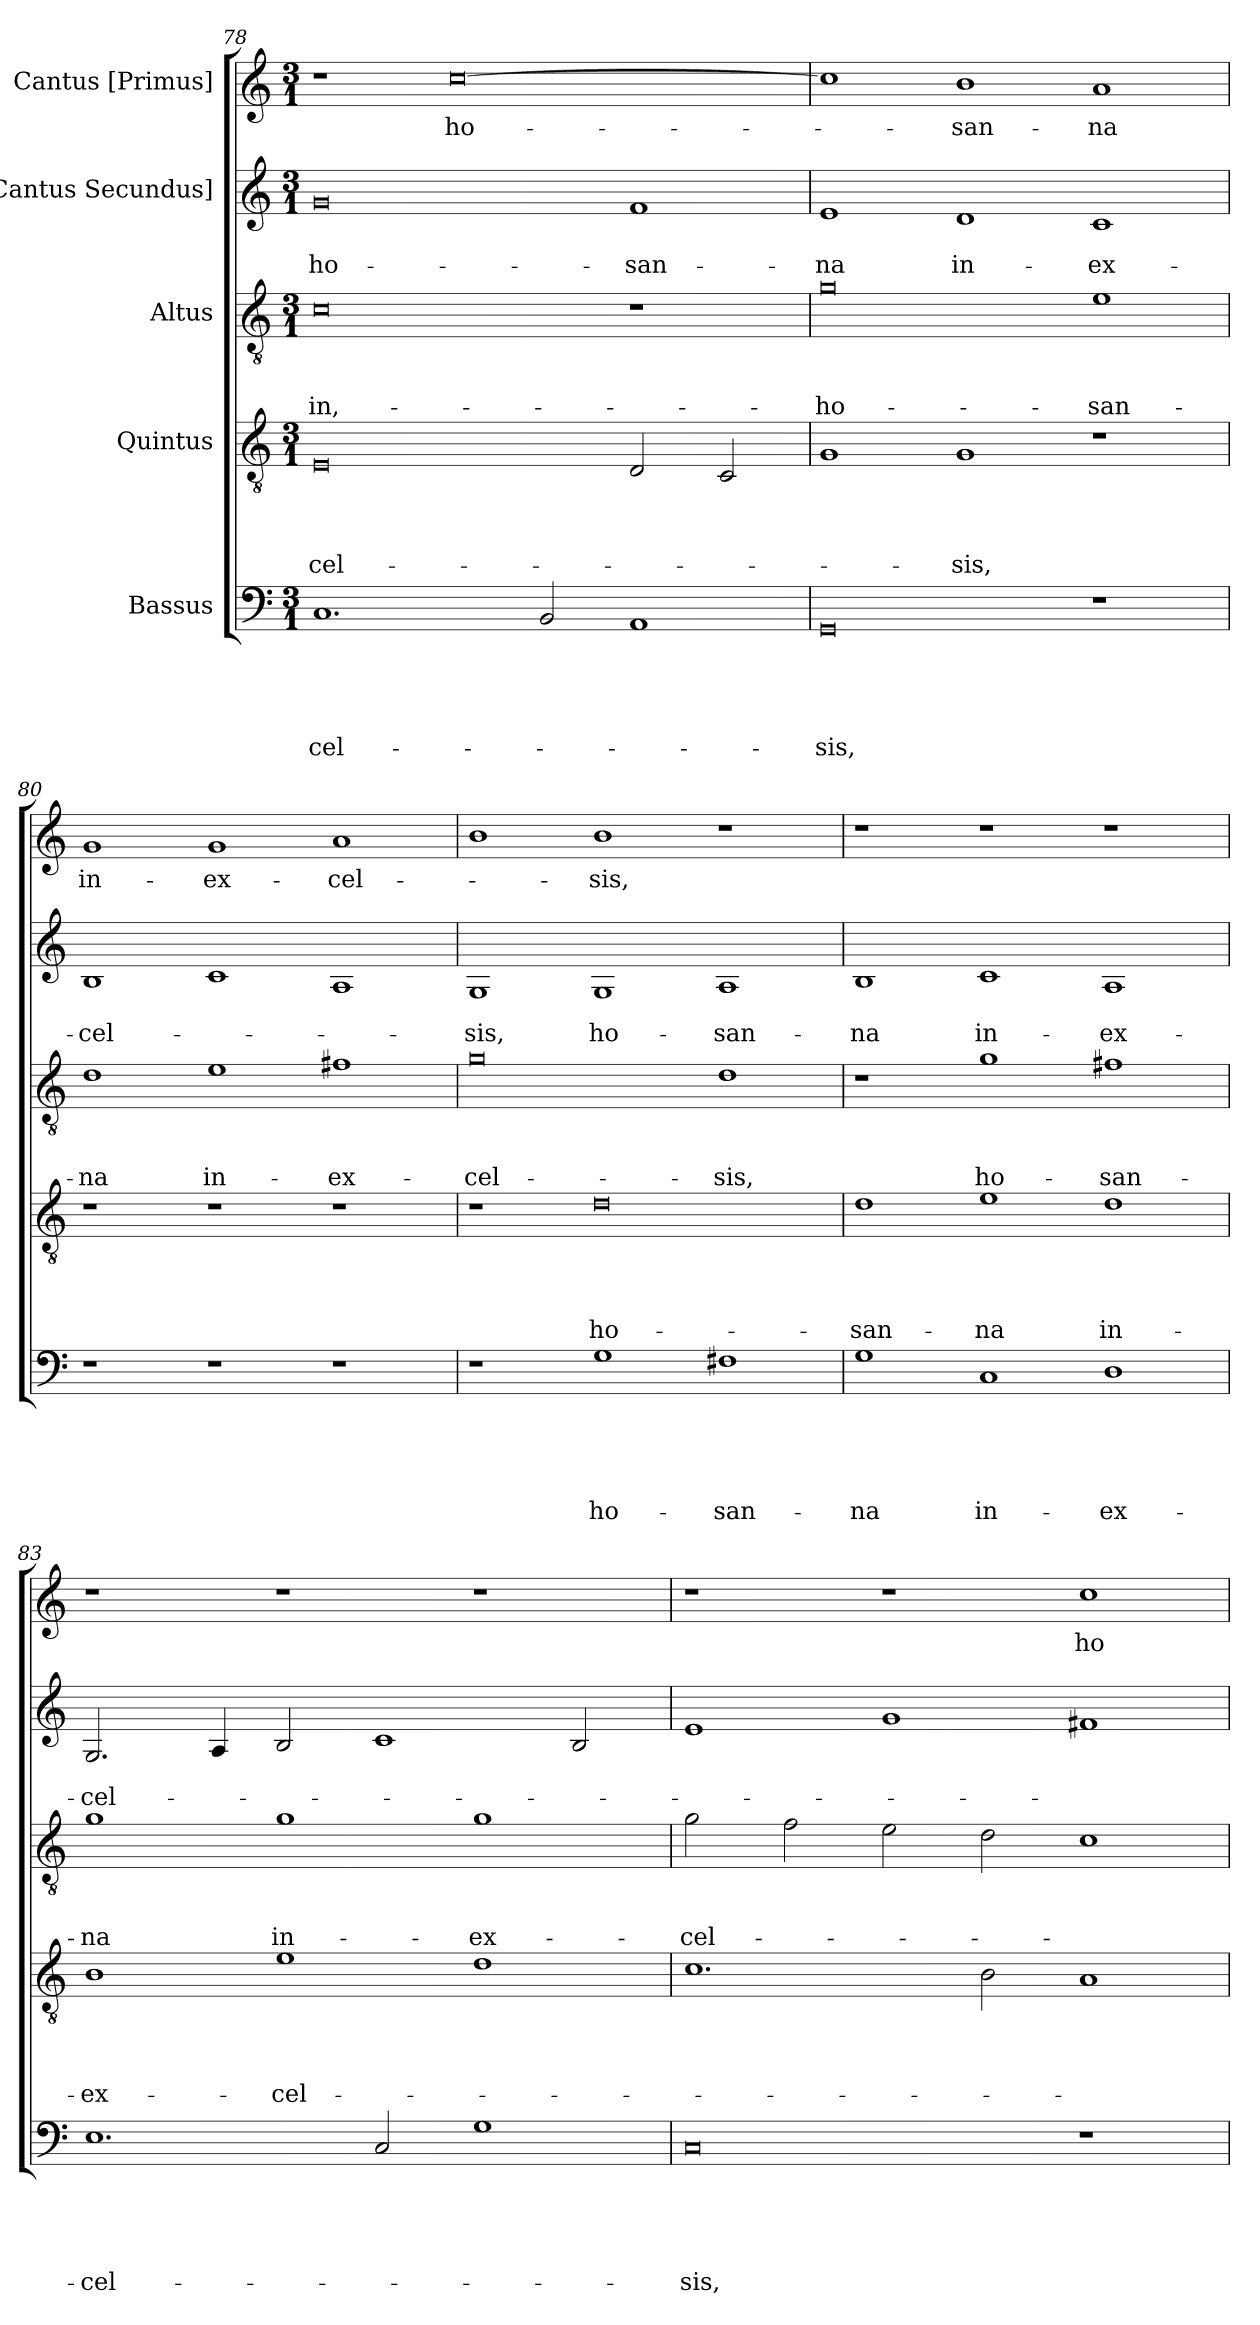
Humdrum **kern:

**kern	**text	**text	**text	**text	**text	**kern	**text	**text	**text	**text	**kern	**text	**text	**text	**kern	**text	**text	**kern	**text
*part5	*part5	*part5	*part5	*part5	*part5	*part4	*part4	*part4	*part4	*part4	*part3	*part3	*part3	*part3	*part2	*part2	*part2	*part1	*part1
*staff5	*staff5	*staff5	*staff5	*staff5	*staff5	*staff4	*staff4	*staff4	*staff4	*staff4	*staff3	*staff3	*staff3	*staff3	*staff2	*staff2	*staff2	*staff1	*staff1
*I"Bassus	*	*	*	*	*	*I"Quintus	*	*	*	*	*I"Altus	*	*	*	*I"[Cantus Secundus]	*	*	*I"Cantus [Primus]	*
*clefF4	*	*	*	*	*	*clefGv2	*	*	*	*	*clefGv2	*	*	*	*clefG2	*	*	*clefG2	*
*k[]	*	*	*	*	*	*k[]	*	*	*	*	*k[]	*	*	*	*k[]	*	*	*k[]	*
*M3/1	*	*	*	*	*	*M3/1	*	*	*	*	*M3/1	*	*	*	*M3/1	*	*	*M3/1	*
=78	=78	=78	=78	=78	=78	=78	=78	=78	=78	=78	=78	=78	=78	=78	=78	=78	=78	=78	=78
1.C/	.	.	.	.	-cel-	0E/	.	.	.	-cel-	0c\	.	.	in,-	0g/	.	ho-	1r	.
.	.	.	.	.	.	.	.	.	.	.	.	.	.	.	.	.	.	[0cc\	ho-
2BB/	.	.	.	.	.	.	.	.	.	.	.	.	.	.	.	.	.	.	.
1AA/	.	.	.	.	.	2D/	.	.	.	.	1r	.	.	.	1f/	.	-san-	.	.
.	.	.	.	.	.	2C/	.	.	.	.	.	.	.	.	.	.	.	.	.
=79	=79	=79	=79	=79	=79	=79	=79	=79	=79	=79	=79	=79	=79	=79	=79	=79	=79	=79	=79
0GG/	.	.	.	.	-sis,	1G/	.	.	.	.	0g\	.	.	ho-	1e/	.	-na	1cc\]	.
.	.	.	.	.	.	1G/	.	.	.	-sis,	.	.	.	.	1d/	.	in-	1b\	-san-
1r	.	.	.	.	.	1r	.	.	.	.	1e\	.	.	-san-	1c/	.	ex-	1a/	-na
=80	=80	=80	=80	=80	=80	=80	=80	=80	=80	=80	=80	=80	=80	=80	=80	=80	=80	=80	=80
1r	.	.	.	.	.	1r	.	.	.	.	1d\	.	.	-na	1B/	.	-cel-	1g/	in-
1r	.	.	.	.	.	1r	.	.	.	.	1e\	.	.	in-	1c/	.	.	1g/	ex-
1r	.	.	.	.	.	1r	.	.	.	.	1f#X\	.	.	ex-	1A/	.	.	1a/	-cel-
=81	=81	=81	=81	=81	=81	=81	=81	=81	=81	=81	=81	=81	=81	=81	=81	=81	=81	=81	=81
1r	.	.	.	.	.	1r	.	.	.	.	0g\	.	.	-cel-	1G/	.	-sis,	1b\	.
1G\	.	.	.	.	ho-	0d\	.	.	.	ho-	.	.	.	.	1G/	.	ho-	1b\	-sis,
1F#X\	.	.	.	.	-san-	.	.	.	.	.	1d\	.	.	-sis,	1A/	.	-san-	1r	.
=82	=82	=82	=82	=82	=82	=82	=82	=82	=82	=82	=82	=82	=82	=82	=82	=82	=82	=82	=82
1G\	.	.	.	.	-na	1d\	.	.	.	-san-	1r	.	.	.	1B/	.	-na	1r	.
1C/	.	.	.	.	in-	1e\	.	.	.	-na	1g\	.	.	ho-	1c/	.	in-	1r	.
1D\	.	.	.	.	ex-	1d\	.	.	.	in-	1f#X\	.	.	-san-	1A/	.	ex-	1r	.
=83	=83	=83	=83	=83	=83	=83	=83	=83	=83	=83	=83	=83	=83	=83	=83	=83	=83	=83	=83
1.E\	.	.	.	.	-cel-	1B\	.	.	.	ex-	1g\	.	.	-na	2.G/	.	-cel-	1r	.
.	.	.	.	.	.	.	.	.	.	.	.	.	.	.	4A/	.	.	.	.
.	.	.	.	.	.	1e\	.	.	.	-cel-	1g\	.	.	in-	2B/	.	.	1r	.
2C/	.	.	.	.	.	.	.	.	.	.	.	.	.	.	1c/	.	.	.	.
1G\	.	.	.	.	.	1d\	.	.	.	.	1g\	.	.	ex-	.	.	.	1r	.
.	.	.	.	.	.	.	.	.	.	.	.	.	.	.	2B/	.	.	.	.
=84	=84	=84	=84	=84	=84	=84	=84	=84	=84	=84	=84	=84	=84	=84	=84	=84	=84	=84	=84
0C/	.	.	.	.	-sis,	1.c\	.	.	.	.	2g\	.	.	-cel-	1e/	.	.	1r	.
.	.	.	.	.	.	.	.	.	.	.	2f\	.	.	.	.	.	.	.	.
.	.	.	.	.	.	.	.	.	.	.	2e\	.	.	.	1g/	.	.	1r	.
.	.	.	.	.	.	2B\	.	.	.	.	2d\	.	.	.	.	.	.	.	.
1r	.	.	.	.	.	1A/	.	.	.	.	1c\	.	.	.	1f#X/	.	.	1cc\	ho-
=	=	=	=	=	=	=	=	=	=	=	=	=	=	=	=	=	=	=	=
*-	*-	*-	*-	*-	*-	*-	*-	*-	*-	*-	*-	*-	*-	*-	*-	*-	*-	*-	*-
